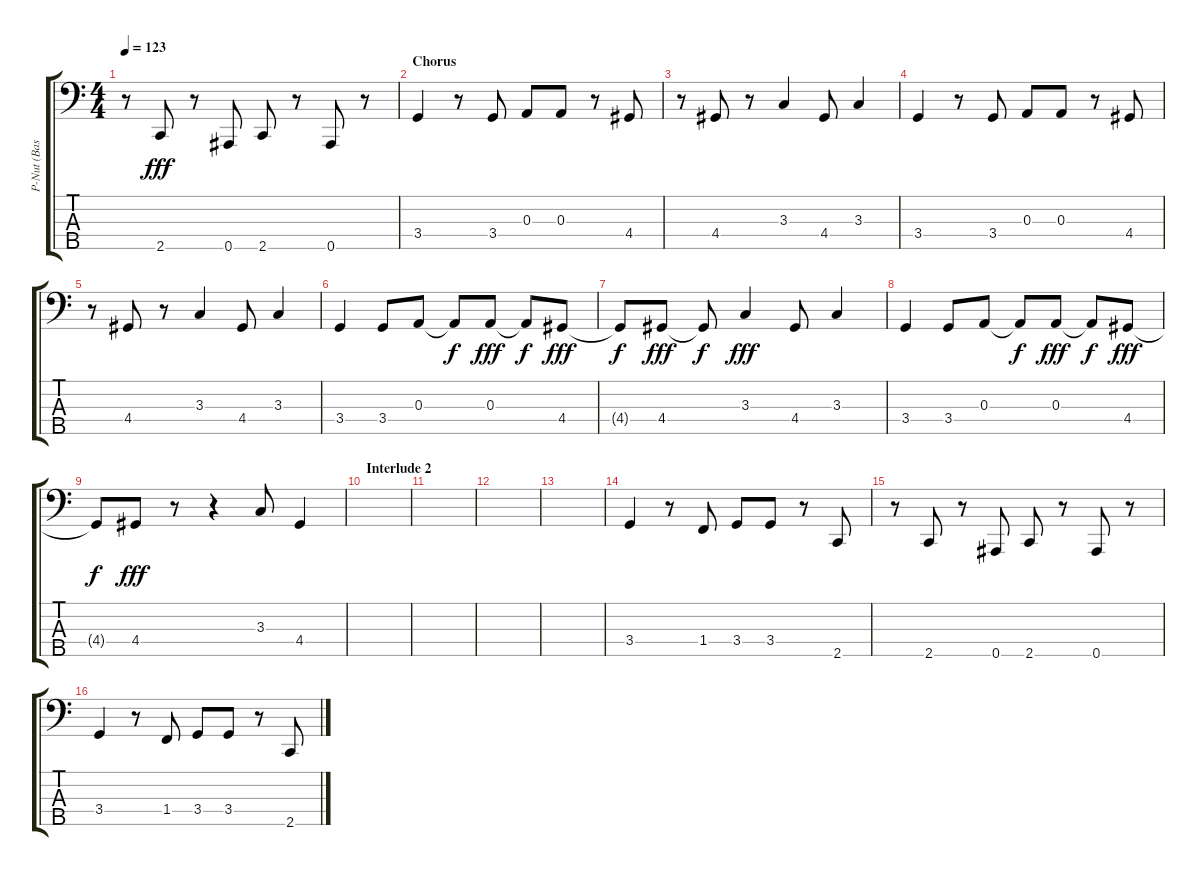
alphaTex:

\track ("P-Nut (Bass)" "P-Nut (Bas") {instrument electricbassfinger}
\staff {score tabs}
\tuning (G2 D2 A1 E1 Bb0) {hide}
\ts (4 4)
\tempo 123
\clef f4
\ks c
r.8{dy fff} 2.5.8 r.8 0.5.8 2.5.8 r.8 0.5.8 r.8 |
\section ("" "Chorus")
3.4.4{volume 12} r.8 3.4.8 0.3.8 0.3.8 r.8 4.4.8 |
r.8 4.4.8 r.8 3.3.4 4.4.8 3.3.4 |
3.4.4 r.8 3.4.8 0.3.8 0.3.8 r.8 4.4.8 |
r.8 4.4.8 r.8 3.3.4 4.4.8 3.3.4 |
3.4.4 3.4.8 0.3.8 0.3{t}.8{dy f} 0.3.8{dy fff} 0.3{t}.8{dy f} 4.4.8{dy fff} |
4.4{t}.8{dy f} 4.4.8{dy fff} 4.4{t}.8{dy f} 3.3.4{dy fff} 4.4.8 3.3.4 |
3.4.4 3.4.8 0.3.8 0.3{t}.8{dy f} 0.3.8{dy fff} 0.3{t}.8{dy f} 4.4.8{dy fff} |
4.4{t}.8{dy f} 4.4.8{dy fff} r.8 r.4 3.3.8 4.4.4 |
\section ("" "Interlude 2")
|
|
|
|
\section ("" "")
3.4.4{volume 13} r.8 1.4.8 3.4.8 3.4.8 r.8 2.5.8 |
r.8 2.5.8 r.8 0.5.8 2.5.8 r.8 0.5.8 r.8 |
3.4.4 r.8 1.4.8 3.4.8 3.4.8 r.8 2.5.8
